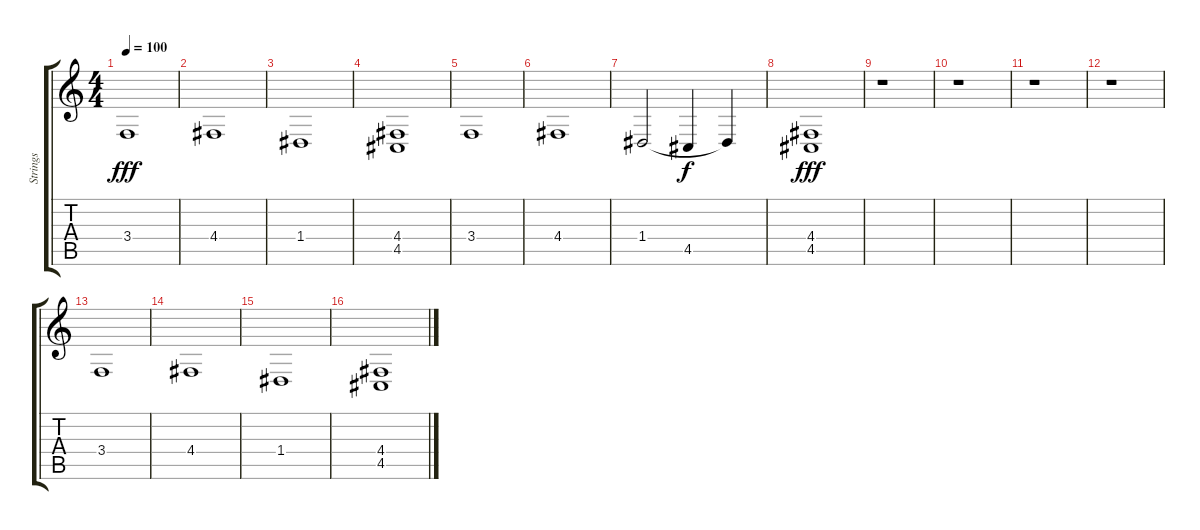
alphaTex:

\track ("Strings" "Strings") {instrument stringensemble1}
\staff {score tabs}
\tuning (E4 B3 G3 D3 A2 E2) {hide}
\ts (4 4)
\tempo 100
\clef g2
\ks c
3.4.1{dy fff} |
4.4.1 |
1.4.1 |
(4.4 4.5).1 |
3.4.1 |
4.4.1 |
1.4.2 4.5.4{dy f} 1.4{t}.4 |
(4.4 4.5).1{dy fff} |
r.1 |
r.1 |
r.1 |
r.1 |
3.4.1 |
4.4.1 |
1.4.1 |
(4.4 4.5).1
